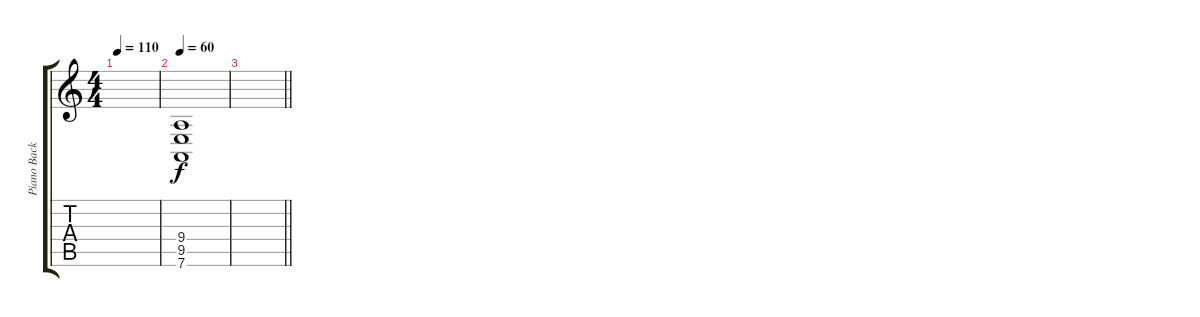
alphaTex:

\track ("Piano Background" "Piano Back") {instrument acousticgrandpiano}
\staff {score tabs}
\tuning (D4 A3 F3 C3 G2 D2) {hide}
\ts (4 4)
\tempo 110
\clef g2
\ks c
|
\tempo 60
(9.4 9.5 7.6).1 |
\barLineRight lightlight
